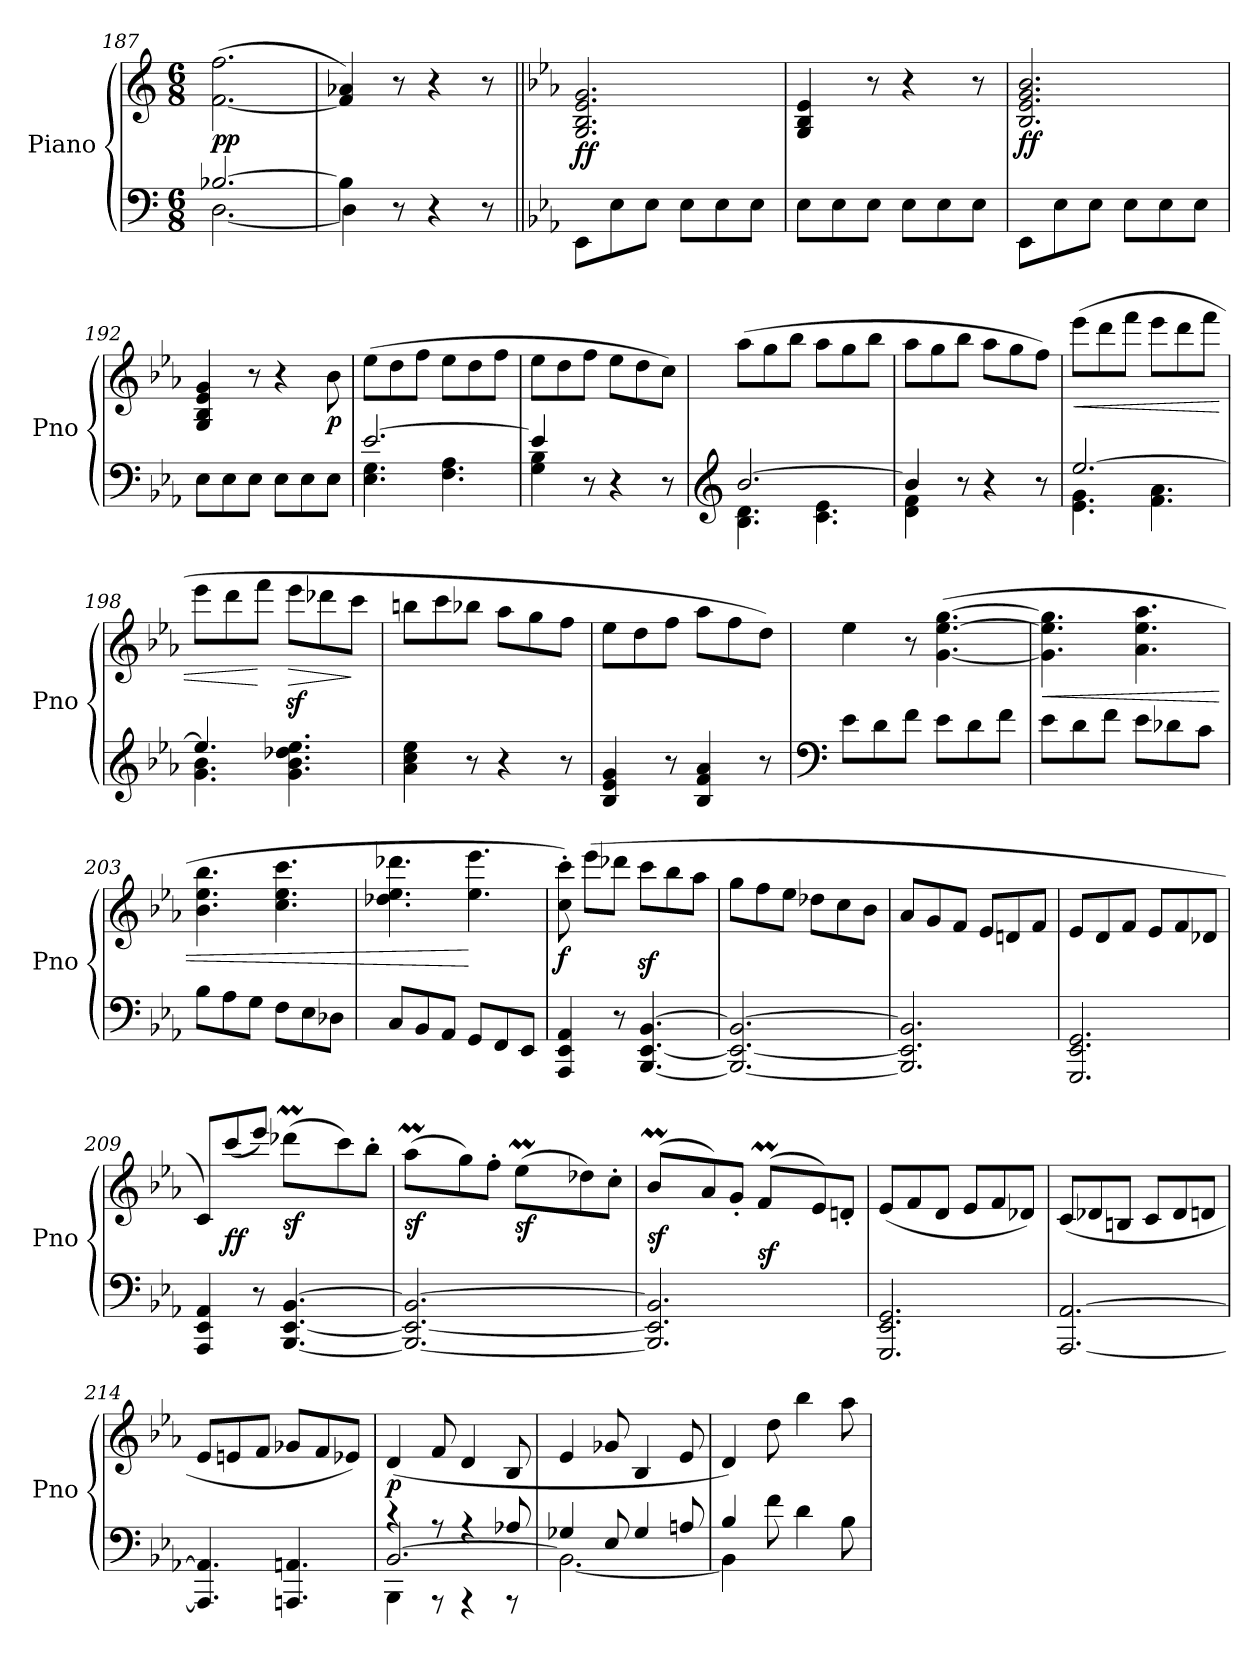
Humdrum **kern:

**kern	**kern	**dynam
*part1	*part1	*part1
*staff2	*staff1	*staff1/2
*I"Piano	*	*
*I'Pno	*	*
*clefF4	*clefG2	*
*k[]	*k[]	*
*C:	*C:	*
*M6/8	*M6/8	*
=187	=187	=187
*^	*	*
!	!	!	!LO:DY:b
[2.B-X/	[2.D\	(<[2.f\ 2.ff\	pp
!!LO:LB:g=z
=188	=188	=188	=188
4B-\]	4D\]	4f/] 4a-X/)	.
8r	2ryy	8r	.
4r	.	4r	.
8r	.	8r	.
*v	*v	*	*
=189||	=189||	=189||
*k[b-e-a-]	*k[b-e-a-]	*
*E-:	*E-:	*
!	!	!LO:DY:b
8EE-\L	2.G/ 2.B-/ 2.e-/ 2.g/	ff
8E-\	.	.
8E-\J	.	.
8E-\L	.	.
8E-\	.	.
8E-\J	.	.
=190	=190	=190
8E-\L	4G/ 4B-/ 4e-/	.
8E-\	.	.
8E-\J	8r	.
8E-\L	4r	.
8E-\	.	.
8E-\J	8r	.
=191	=191	=191
!	!	!LO:DY:b
8EE-\L	2.B-/ 2.e-/ 2.g/ 2.b-/	ff
8E-\	.	.
8E-\J	.	.
8E-\L	.	.
8E-\	.	.
8E-\J	.	.
=192	=192	=192
8E-\L	4G/ 4B-/ 4e-/ 4g/	.
8E-\	.	.
8E-\J	8r	.
8E-\L	4r	.
8E-\	.	.
!	!	!LO:DY:b
8E-\J	8b-\	p
=193	=193	=193
*^	*	*
[2.e-/	4.E-\ 4.G\	(>8ee-\L	.
.	.	8dd\	.
.	.	8ff\J	.
.	4.F\ 4.A-\	8ee-\L	.
.	.	8dd\	.
.	.	8ff\J	.
=194	=194	=194	=194
4e-/]	4G\ 4B-\	8ee-\L	.
.	.	8dd\	.
8r	2ryy	8ff\J	.
4r	.	8ee-\L	.
.	.	8dd\	.
8r	.	8cc\J)	.
!!LO:PB:g=z
=195	=195	=195	=195
*clefG2	*	*	*
[2.b-/	4.B-\ 4.d\	(>8aa-\L	.
.	.	8gg\	.
.	.	8bb-\J	.
.	4.c\ 4.e-\	8aa-\L	.
.	.	8gg\	.
.	.	8bb-\J	.
=196	=196	=196	=196
4b-/]	4d\ 4f\	8aa-\L	.
.	.	8gg\	.
8r	2ryy	8bb-\J	.
4r	.	8aa-\L	.
.	.	8gg\	.
8r	.	8ff\J)	.
=197	=197	=197	=197
!	!	!	!LO:HP:b
[2.ee-/	4.e-\ 4.g\	(>8eee-\L	<
.	.	8ddd\	.
.	.	8fff\J	.
.	4.f\ 4.a-\	8eee-\L	.
.	.	8ddd\	.
.	.	8fff\J	.
=198	=198	=198	=198
4.ee-/]	4.g\ 4.b-\	8eee-\L	.
.	.	8ddd\	.
.	.	8fff\J	[
!	!	!	!LO:HP:b
4.g\ 4.b-\ 4.dd-X\ 4.ee-\	4.ryy	8eee-z<\L	>
.	.	8ddd-X\	.
.	.	8ccc\J	]
*v	*v	*	*
=199	=199	=199
4a-\ 4cc\ 4ee-\	8bbn\L	.
.	8ccc\	.
8r	8bb-X\J	.
4r	8aa-\L	.
.	8gg\	.
8r	8ff\J	.
!!LO:LB:g=z
=200	=200	=200
4B-/ 4e-/ 4g/	8ee-\L	.
.	8dd\	.
8r	8ff\J	.
4B-/ 4f/ 4a-/	8aa-\L	.
.	8ff\	.
8r	8dd\J)	.
=201	=201	=201
*clefF4	*	*
8e-\L	4ee-\	.
8d\	.	.
8f\J	8r	.
8e-\L	(>[4.g\ [4.ee-\ [4.gg\	.
8d\	.	.
8f\J	.	.
=202	=202	=202
!	!	!LO:HP:b
8e-\L	4.g\] 4.ee-\] 4.gg\]	<
8d\	.	.
8f\J	.	.
8e-\L	4.a-\ 4.ee-\ 4.aa-\	.
8d-X\	.	.
8c\J	.	.
=203	=203	=203
8B-\L	4.b-\ 4.ee-\ 4.bb-\	.
8A-\	.	.
8G\J	.	.
8F\L	4.cc\ 4.ee-\ 4.ccc\	.
8E-\	.	.
8D-X\J	.	.
=204	=204	=204
8C/L	4.dd-X\ 4.ee-\ 4.ddd-X\	.
8BB-/	.	.
8AA-/J	.	.
8GG/L	4.ee-\ 4.eee-\	[
8FF/	.	.
8EE-/J	.	.
!!LO:LB:g=z
=205	=205	=205
!	!	!LO:DY:b
4AAA-/ 4EE-/ 4AA-/	8cc\' 8ccc\')	f
.	(>8eee-\L	.
8r	8ddd-X\J	.
[4.BBB-/ [4.EE-/ [4.BB-/	8cccz<\L	.
.	8bb-\	.
.	8aa-\J	.
=206	=206	=206
2.BBB-/_ 2.EE-/_ 2.BB-/_	8gg\L	.
.	8ff\	.
.	8ee-\J	.
.	8dd-X\L	.
.	8cc\	.
.	8b-\J	.
=207	=207	=207
2.BBB-/] 2.EE-/] 2.BB-/]	8a-/L	.
.	8g/	.
.	8f/J	.
.	8e-/L	.
.	8dn/	.
.	8f/J	.
=208	=208	=208
2.GGG/ 2.EE-/ 2.GG/	8e-/L	.
.	8d/	.
.	8f/J	.
.	8e-/L	.
.	8f/	.
.	8d-X/J	.
=209	=209	=209
*	*^	*
4AAA-/ 4EE-/ 4AA-/	8c/L)	4.ryy	.
!	!	!	!LO:DY:b
.	(>8ccc/	.	ff
8r	8eee-/J)	.	.
*	*	*Xtuplet	*
!	!	!	!LO:DY:b
[4.BBB-/ [4.EE-/ [4.BB-/	(<8ddd-XM\L	24ddd-LLyy	sf
.	.	24eee-yy	.
.	.	24ddd-JJyy	.
.	8ccc\)	4ryy	.
.	8bb-'\J	.	.
!!LO:LB:g=z	!!
=210	=210	=210	=210
!	!	!	!LO:DY:b
2.BBB-/_ 2.EE-/_ 2.BB-/_	(<8aa-M\L	24aa-LLyy	sf
.	.	24bb-yy	.
.	.	24aa-JJyy	.
.	8gg\)	4ryy	.
.	8ff'\J	.	.
!	!	!	!LO:DY:b
.	(<8ee-M\L	24ee-LLyy	sf
.	.	24ffyy	.
.	.	24ee-JJyy	.
.	8dd-X\)	4ryy	.
.	8cc'\J	.	.
=211	=211	=211	=211
!	!	!	!LO:DY:b
2.BBB-/] 2.EE-/] 2.BB-/]	(>8b-M/L	24b-LLyy	sf
.	.	24ccyy	.
.	.	24b-JJyy	.
.	8a-/)	4ryy	.
.	8g'/J	.	.
!	!	!	!LO:DY:b
.	(>8fM/L	24fLLyy	sf
.	.	24gyy	.
.	.	24fJJyy	.
.	8e-/)	4ryy	.
.	8dn'/J	.	.
*	*v	*v	*
=212	=212	=212
2.GGG/ 2.EE-/ 2.GG/	(<8e-/L	.
.	8f/	.
.	8d/J	.
.	8e-/L	.
.	8f/	.
.	8d-X/J)	.
=213	=213	=213
[2.AAA-/ [2.AA-/	(>8c/L	.
.	8d-X/	.
.	8Bn/J	.
.	8c/L	.
.	8d-/	.
.	8dn/J	.
=214	=214	=214
4.AAA-/] 4.AA-/]	8e-/L	.
.	8en/	.
.	8f/J	.
4.AAAn/ 4.AAn/	8g-X/L	.
.	8f/	.
.	8e-X/J)	.
!!LO:LB:g=z
=215	=215	=215
*^	*	*
*	*^	*	*
!	!	!	!	!LO:DY:b
4rc	4BBB-\	[2.BB-/	(>4d/	p
8rA	8rAAA	.	8f/	.
4rA	4rAAA	.	4d/	.
8A-X/	8rAAA	.	8B-/	.
*	*v	*v	*	*
=216	=216	=216	=216
4G-X/	2.BB-\_	4e-/	.
8E-/	.	8g-X/	.
4G-/	.	4B-/	.
8An/	.	8e-/	.
=217	=217	=217	=217
4B-/	4BB-\]	4d/)	.
8f\	2ryy	8dd\	.
4d\	.	4bb-\	.
8B-\	.	8aa-\	.
*v	*v	*	*
=	=	=
*-	*-	*-
